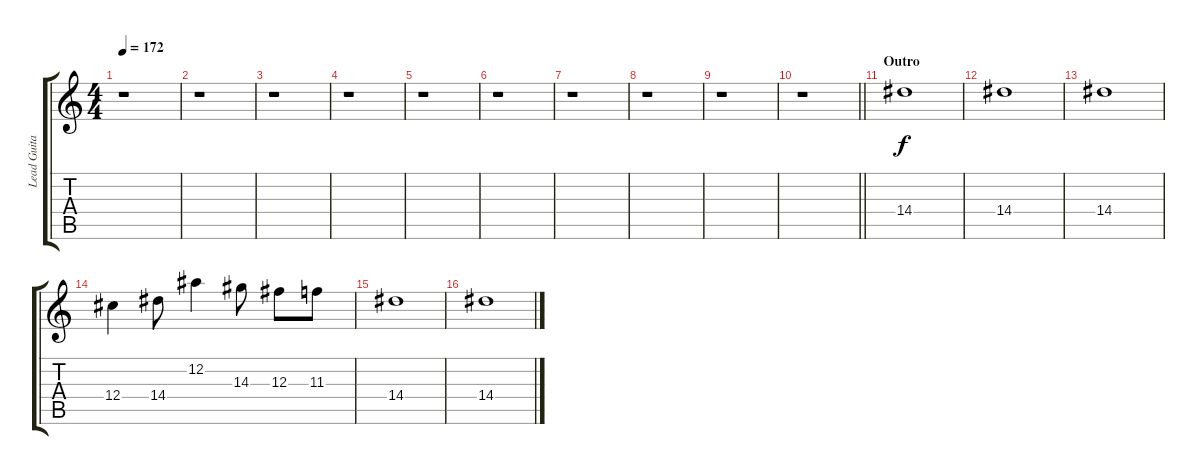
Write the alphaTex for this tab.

\track ("Lead Guitar 1: Hide" "Lead Guita") {instrument overdrivenguitar}
\staff {score tabs}
\tuning (Eb4 Bb3 Gb3 Db3 Ab2 Eb2) {hide}
\ts (4 4)
\tempo 172
\clef g2
\ks c
r.1{dy f} |
r.1 |
r.1 |
r.1 |
r.1 |
r.1 |
r.1 |
r.1 |
r.1 |
\barLineRight lightlight
r.1 |
\section ("" "Outro")
14.4.1{volume 10} |
14.4.1 |
14.4.1 |
12.4.4 14.4.8 12.2.4 14.3.8 12.3.8 11.3.8 |
14.4.1 |
14.4.1
